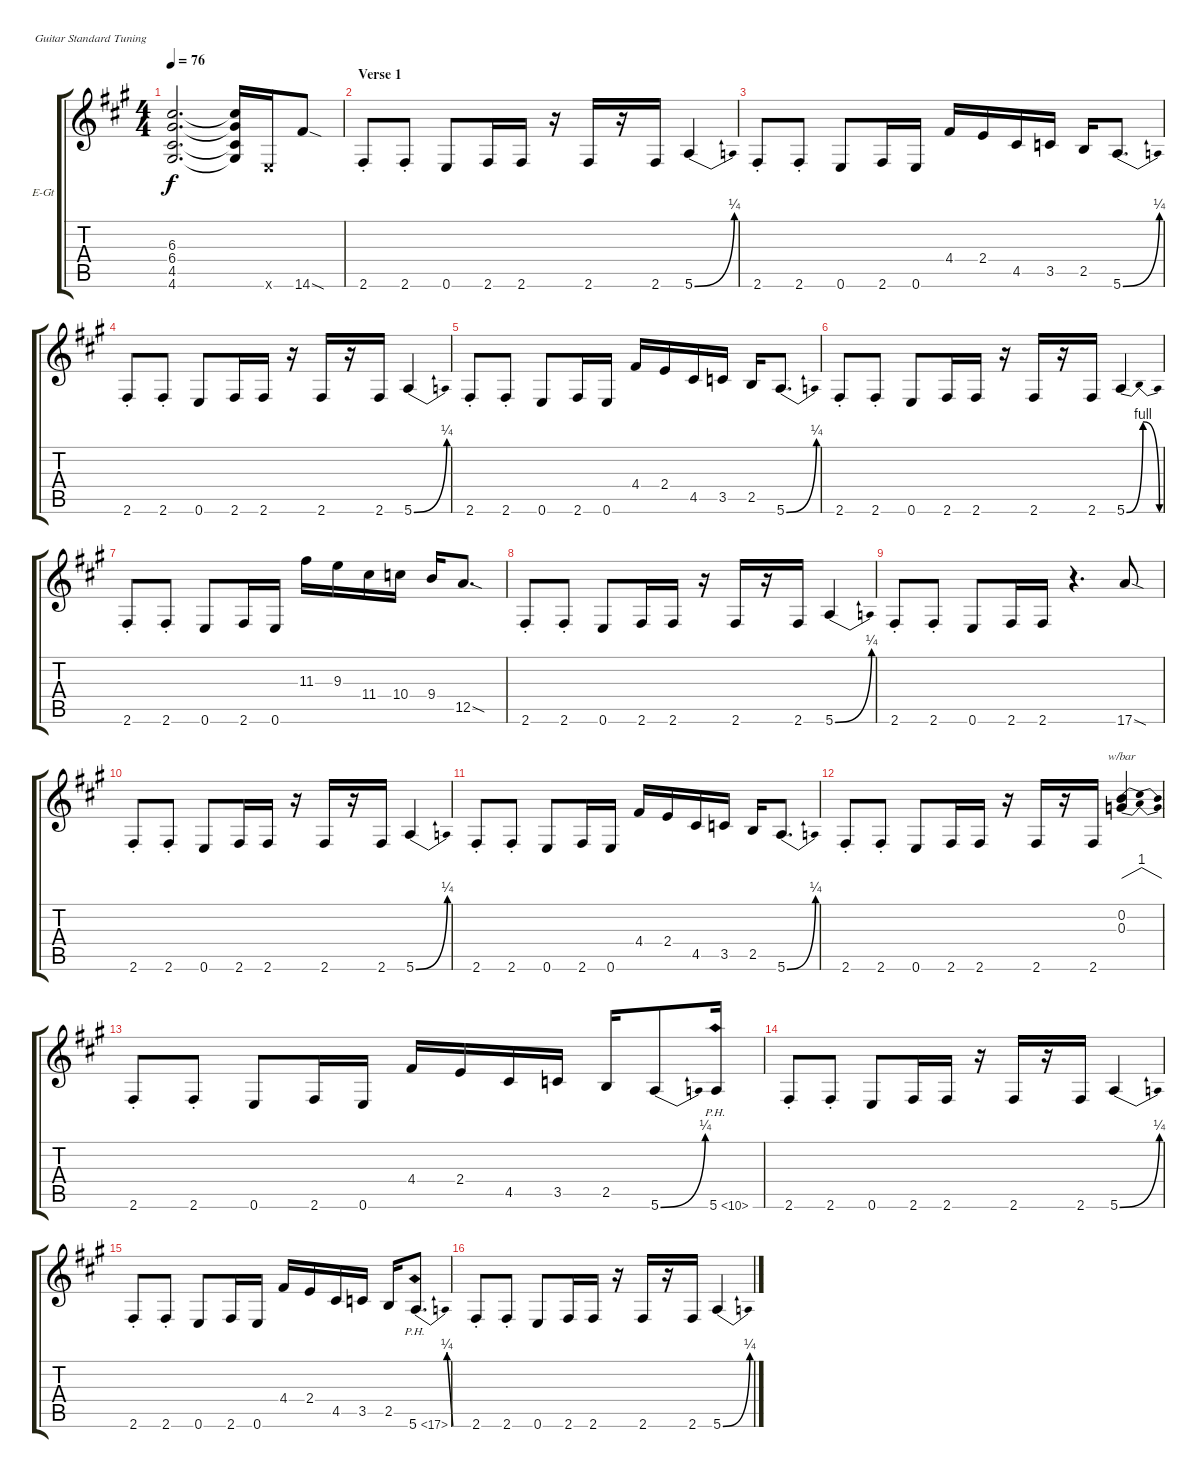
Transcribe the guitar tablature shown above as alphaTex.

\defaultSystemsLayout 4
\bracketExtendMode groupsimilarinstruments
\firstSystemTrackNameOrientation horizontal
\otherSystemsTrackNameOrientation horizontal
\track ("Lead Guitar 3" "E-Gt") {instrument distortionguitar}
\staff {score tabs}
\tuning (E4 B3 G3 D3 A2 E2)
\ts (4 4)
\tempo 76
\clef g2
\scale
0.333333
\ks f#minor
(4.6{t} 4.5{t} 6.4{t} 6.3{t}).2{d dy f} (4.6{t} 4.5{t} 6.4{t} 6.3{t}).16 0.6{x}.16 14.6{sod}.8 |
\section ("" "Verse 1")
\scale
0.333333 2.6{st}.8 2.6{st}.8 0.6.8 2.6.16 2.6.16 r.16 2.6.16 r.16 2.6.16 5.6{be (bend 0 0 60 1)}.4 |
\scale
0.333333 2.6{st}.8 2.6{st}.8 0.6.8 2.6.16 0.6.16 4.4.16 2.4.16 4.5.16 3.5.16 2.5.16 5.6{be (bend 0 0 60 1)}.8{d} |
\scale
0.333333 2.6{st}.8 2.6{st}.8 0.6.8 2.6.16 2.6.16 r.16 2.6.16 r.16 2.6.16 5.6{be (bend 0 0 60 1)}.4 |
\scale
0.333333 2.6{st}.8 2.6{st}.8 0.6.8 2.6.16 0.6.16 4.4.16 2.4.16 4.5.16 3.5.16 2.5.16 5.6{be (bend 0 0 60 1)}.8{d} |
\scale
0.333333 2.6{st}.8 2.6{st}.8 0.6.8 2.6.16 2.6.16 r.16 2.6.16 r.16 2.6.16 5.6{be (bendrelease 0 0 18.599999999999998 4 28.799999999999997 4 40.8 0)}.4 |
\scale
0.333333 2.6{st}.8 2.6{st}.8 0.6.8 2.6.16 0.6.16 11.3.16 9.3.16 11.4.16 10.4.16 9.4.16 12.5{sod}.8{d} |
\scale
0.333333 2.6{st}.8 2.6{st}.8 0.6.8 2.6.16 2.6.16 r.16 2.6.16 r.16 2.6.16 5.6{be (bend 0 0 60 1)}.4 |
\scale
0.333333 2.6{st}.8 2.6{st}.8 0.6.8 2.6.16 2.6.16 r.4{d} 17.6{sod}.8 |
\scale
0.333333 2.6{st}.8 2.6{st}.8 0.6.8 2.6.16 2.6.16 r.16 2.6.16 r.16 2.6.16 5.6{be (bend 0 0 60 1)}.4 |
\scale
0.333333 2.6{st}.8 2.6{st}.8 0.6.8 2.6.16 0.6.16 4.4.16 2.4.16 4.5.16 3.5.16 2.5.16 5.6{be (bend 0 0 60 1)}.8{d} |
\scale
0.333333 2.6{st}.8 2.6{st}.8 0.6.8 2.6.16 2.6.16 r.16 2.6.16 r.16 2.6.16 (0.2 0.3).4{tbe (dip default 10.2 0 15 4 32.4 0)} |
\scale
0.333333 2.6{st}.8 2.6{st}.8 0.6.8 2.6.16 0.6.16 4.4.16 2.4.16 4.5.16 3.5.16 2.5.16 5.6{be (bend 0 0 60 1)}.8 5.6{ph 5}.16 |
\scale
0.333333 2.6{st}.8 2.6{st}.8 0.6.8 2.6.16 2.6.16 r.16 2.6.16 r.16 2.6.16 5.6{be (bend 0 0 60 1)}.4 |
\scale
0.333333 2.6{st}.8 2.6{st}.8 0.6.8 2.6.16 0.6.16 4.4.16 2.4.16 4.5.16 3.5.16 2.5.16 5.6{be (bend 0 0 60 1) ph 12}.8{d} |
\scale
0.333333 2.6{st}.8 2.6{st}.8 0.6.8 2.6.16 2.6.16 r.16 2.6.16 r.16 2.6.16 5.6{be (bend 0 0 60 1)}.4
